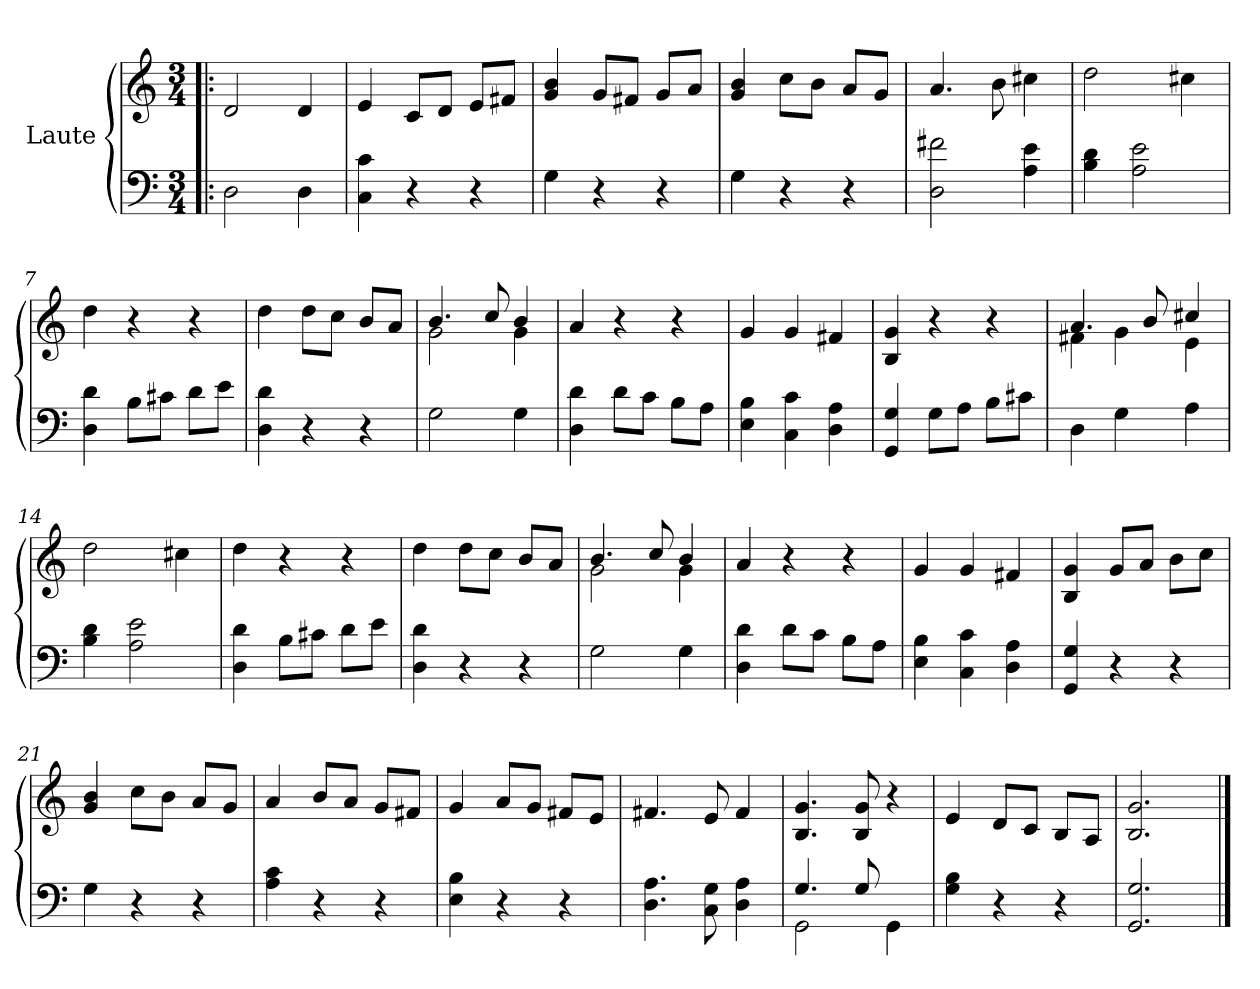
**kern	**kern
*part1	*part1
*staff2	*staff1
*I"Laute	*
*clefF4	*clefG2
*k[]	*k[]
*M3/4	*M3/4
=1!|:	=1!|:
2D\	2d/
4D\	4d/
=2	=2
4C\ 4c\	4e/
4r	8c/L
.	8d/J
4r	8e/L
.	8f#X/J
=3	=3
4G\	4g/ 4b/
4r	8g/L
.	8f#X/J
4r	8g/L
.	8a/J
=4	=4
4G\	4g/ 4b/
4r	8cc\L
.	8b\J
4r	8a/L
.	8g/J
=5	=5
2D\ 2f#X\	4.a/
.	8b\
4A\ 4e\	4cc#X\
!!LO:LB:g=z
=6	=6
4B\ 4d\	2dd\
2A\ 2e\	.
.	4cc#X\
=7	=7
4D\ 4d\	4dd\
8B\L	4r
8c#X\J	.
8d\L	4r
8e\J	.
=8	=8
4D\ 4d\	4dd\
4r	8dd\L
.	8cc\J
4r	8b/L
.	8a/J
=9	=9
*	*^
2G\	4.b/	2g\
.	8cc/	.
4G\	4b/	4g\
*	*v	*v
=10	=10
4D\ 4d\	4a/
8d\L	4r
8c\J	.
8B\L	4r
8A\J	.
!!LO:LB:g=z
=11	=11
4E\ 4B\	4g/
4C\ 4c\	4g/
4D\ 4A\	4f#X/
=12	=12
4GG/ 4G/	4B/ 4g/
8G\L	4r
8A\J	.
8B\L	4r
8c#X\J	.
=13	=13
*	*^
4D\	4.a/	4f#X\
4G\	.	4g\
.	8b/	.
4A\	4cc#X/	4e\
*	*v	*v
=14	=14
4B\ 4d\	2dd\
2A\ 2e\	.
.	4cc#X\
=15	=15
4D\ 4d\	4dd\
8B\L	4r
8c#X\J	.
8d\L	4r
8e\J	.
!!LO:LB:g=z
=16	=16
4D\ 4d\	4dd\
4r	8dd\L
.	8cc\J
4r	8b/L
.	8a/J
=17	=17
*	*^
2G\	4.b/	2g\
.	8cc/	.
4G\	4b/	4g\
*	*v	*v
=18	=18
4D\ 4d\	4a/
8d\L	4r
8c\J	.
8B\L	4r
8A\J	.
=19	=19
4E\ 4B\	4g/
4C\ 4c\	4g/
4D\ 4A\	4f#X/
=20	=20
4GG/ 4G/	4B/ 4g/
4r	8g/L
.	8a/J
4r	8b\L
.	8cc\J
!!LO:LB:g=z
=21	=21
4G\	4g/ 4b/
4r	8cc\L
.	8b\J
4r	8a/L
.	8g/J
=22	=22
4A\ 4c\	4a/
4r	8b/L
.	8a/J
4r	8g/L
.	8f#X/J
=23	=23
4E\ 4B\	4g/
4r	8a/L
.	8g/J
4r	8f#X/L
.	8e/J
=24	=24
4.D\ 4.A\	4.f#X/
8C\ 8G\	8e/
4D\ 4A\	4f#/
=25	=25
*^	*
4.G/	2GG\	4.B/ 4.g/
8G/	.	8B/ 8g/
4ryy	4GG\	4r
*v	*v	*
!!LO:LB:g=z
=26	=26
4G\ 4B\	4e/
4r	8d/L
.	8c/J
4r	8B/L
.	8A/J
=27	=27
2.GG/ 2.G/	2.B/ 2.g/
==	==
*-	*-
